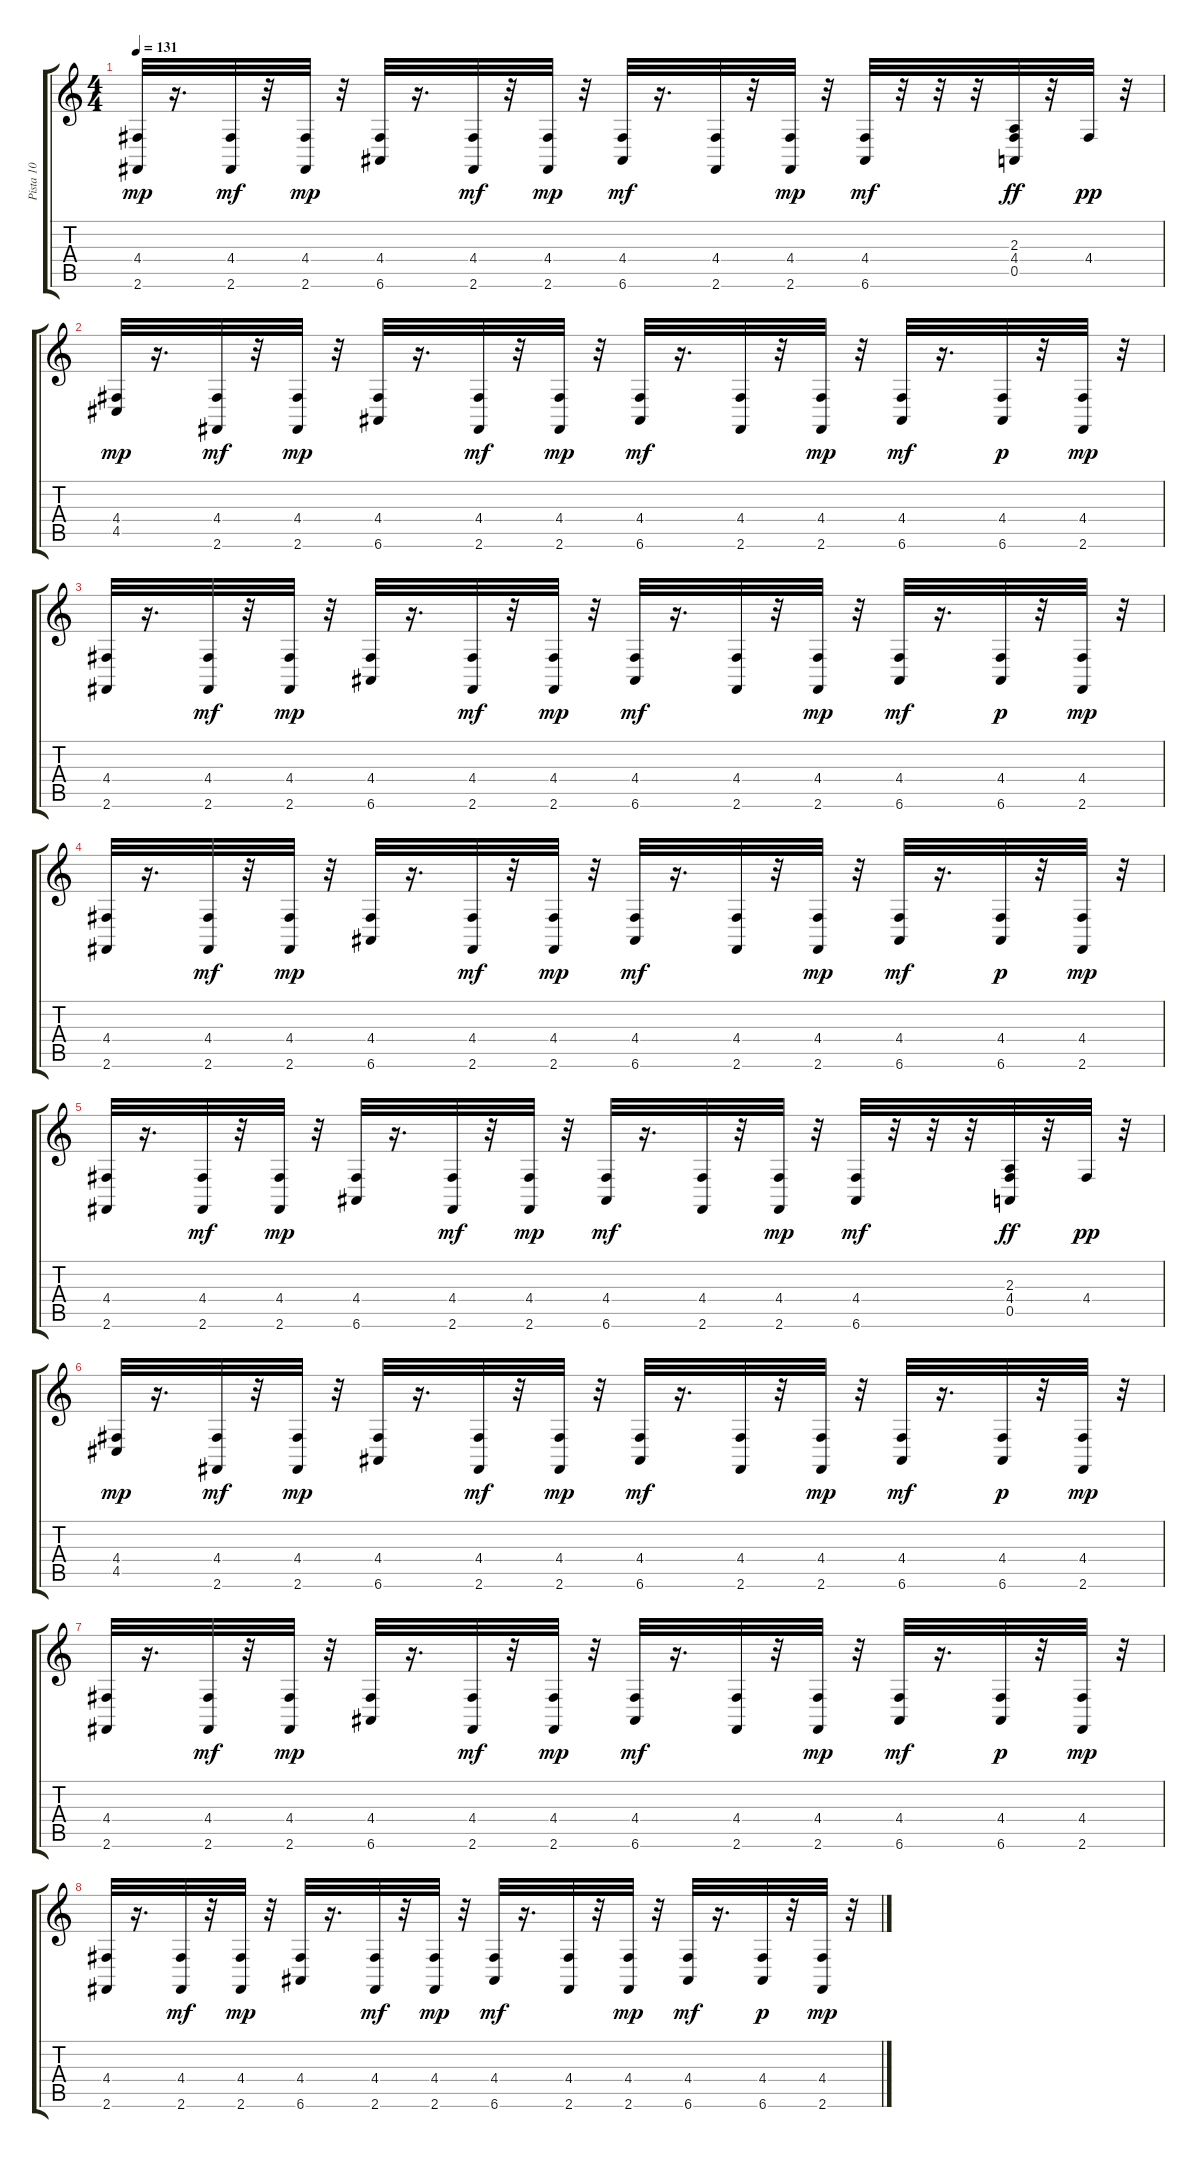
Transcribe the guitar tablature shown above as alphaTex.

\track ("Pista 10" "Pista 10") {instrument celesta}
\staff {score tabs}
\tuning (E4 B3 G3 D3 A2 E2) {hide}
\ts (4 4)
\tempo 131
\clef g2
\ks c
(4.4 2.6).32{dy mp} r.16{d} (4.4 2.6).32{dy mf} r.32 (4.4 2.6).32{dy mp} r.32 (4.4 6.6).32 r.16{d} (4.4 2.6).32{dy mf} r.32 (4.4 2.6).32{dy mp} r.32 (4.4 6.6).32{dy mf} r.16{d} (4.4 2.6).32 r.32 (4.4 2.6).32{dy mp} r.32 (4.4 6.6).32{dy mf} r.32 r.32 r.32 (2.3 4.4 0.5).32{dy ff} r.32 4.4.32{dy pp} r.32 |
(4.4 4.5).32{dy mp} r.16{d} (4.4 2.6).32{dy mf} r.32 (4.4 2.6).32{dy mp} r.32 (4.4 6.6).32 r.16{d} (4.4 2.6).32{dy mf} r.32 (4.4 2.6).32{dy mp} r.32 (4.4 6.6).32{dy mf} r.16{d} (4.4 2.6).32 r.32 (4.4 2.6).32{dy mp} r.32 (4.4 6.6).32{dy mf} r.16{d} (4.4 6.6).32{dy p} r.32 (4.4 2.6).32{dy mp} r.32 |
(4.4 2.6).32 r.16{d} (4.4 2.6).32{dy mf} r.32 (4.4 2.6).32{dy mp} r.32 (4.4 6.6).32 r.16{d} (4.4 2.6).32{dy mf} r.32 (4.4 2.6).32{dy mp} r.32 (4.4 6.6).32{dy mf} r.16{d} (4.4 2.6).32 r.32 (4.4 2.6).32{dy mp} r.32 (4.4 6.6).32{dy mf} r.16{d} (4.4 6.6).32{dy p} r.32 (4.4 2.6).32{dy mp} r.32 |
(4.4 2.6).32 r.16{d} (4.4 2.6).32{dy mf} r.32 (4.4 2.6).32{dy mp} r.32 (4.4 6.6).32 r.16{d} (4.4 2.6).32{dy mf} r.32 (4.4 2.6).32{dy mp} r.32 (4.4 6.6).32{dy mf} r.16{d} (4.4 2.6).32 r.32 (4.4 2.6).32{dy mp} r.32 (4.4 6.6).32{dy mf} r.16{d} (4.4 6.6).32{dy p} r.32 (4.4 2.6).32{dy mp} r.32 |
(4.4 2.6).32 r.16{d} (4.4 2.6).32{dy mf} r.32 (4.4 2.6).32{dy mp} r.32 (4.4 6.6).32 r.16{d} (4.4 2.6).32{dy mf} r.32 (4.4 2.6).32{dy mp} r.32 (4.4 6.6).32{dy mf} r.16{d} (4.4 2.6).32 r.32 (4.4 2.6).32{dy mp} r.32 (4.4 6.6).32{dy mf} r.32 r.32 r.32 (2.3 4.4 0.5).32{dy ff} r.32 4.4.32{dy pp} r.32 |
(4.4 4.5).32{dy mp} r.16{d} (4.4 2.6).32{dy mf} r.32 (4.4 2.6).32{dy mp} r.32 (4.4 6.6).32 r.16{d} (4.4 2.6).32{dy mf} r.32 (4.4 2.6).32{dy mp} r.32 (4.4 6.6).32{dy mf} r.16{d} (4.4 2.6).32 r.32 (4.4 2.6).32{dy mp} r.32 (4.4 6.6).32{dy mf} r.16{d} (4.4 6.6).32{dy p} r.32 (4.4 2.6).32{dy mp} r.32 |
(4.4 2.6).32 r.16{d} (4.4 2.6).32{dy mf} r.32 (4.4 2.6).32{dy mp} r.32 (4.4 6.6).32 r.16{d} (4.4 2.6).32{dy mf} r.32 (4.4 2.6).32{dy mp} r.32 (4.4 6.6).32{dy mf} r.16{d} (4.4 2.6).32 r.32 (4.4 2.6).32{dy mp} r.32 (4.4 6.6).32{dy mf} r.16{d} (4.4 6.6).32{dy p} r.32 (4.4 2.6).32{dy mp} r.32 |
(4.4 2.6).32 r.16{d} (4.4 2.6).32{dy mf} r.32 (4.4 2.6).32{dy mp} r.32 (4.4 6.6).32 r.16{d} (4.4 2.6).32{dy mf} r.32 (4.4 2.6).32{dy mp} r.32 (4.4 6.6).32{dy mf} r.16{d} (4.4 2.6).32 r.32 (4.4 2.6).32{dy mp} r.32 (4.4 6.6).32{dy mf} r.16{d} (4.4 6.6).32{dy p} r.32 (4.4 2.6).32{dy mp} r.32
